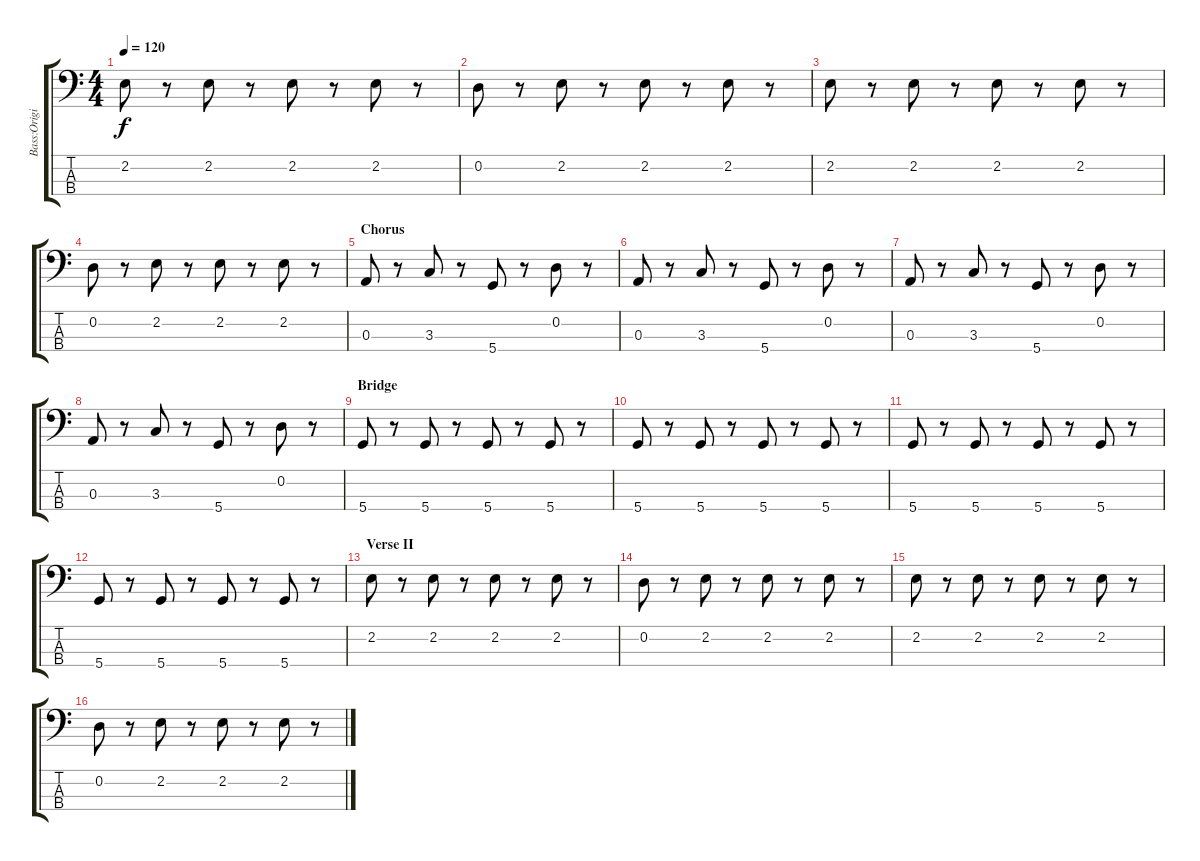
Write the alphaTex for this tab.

\track ("Bass:Original" "Bass:Origi") {instrument electricbasspick}
\staff {score tabs}
\tuning (G2 D2 A1 D1) {hide}
\ts (4 4)
\tempo 120
\clef f4
\ks c
2.2.8{dy f} r.8 2.2.8 r.8 2.2.8 r.8 2.2.8 r.8 |
0.2.8 r.8 2.2.8 r.8 2.2.8 r.8 2.2.8 r.8 |
2.2.8 r.8 2.2.8 r.8 2.2.8 r.8 2.2.8 r.8 |
0.2.8 r.8 2.2.8 r.8 2.2.8 r.8 2.2.8 r.8 |
\section ("" "Chorus")
0.3.8 r.8 3.3.8 r.8 5.4.8 r.8 0.2.8 r.8 |
0.3.8 r.8 3.3.8 r.8 5.4.8 r.8 0.2.8 r.8 |
0.3.8 r.8 3.3.8 r.8 5.4.8 r.8 0.2.8 r.8 |
0.3.8 r.8 3.3.8 r.8 5.4.8 r.8 0.2.8 r.8 |
\section ("" "Bridge")
5.4.8 r.8 5.4.8 r.8 5.4.8 r.8 5.4.8 r.8 |
5.4.8 r.8 5.4.8 r.8 5.4.8 r.8 5.4.8 r.8 |
5.4.8 r.8 5.4.8 r.8 5.4.8 r.8 5.4.8 r.8 |
5.4.8 r.8 5.4.8 r.8 5.4.8 r.8 5.4.8 r.8 |
\section ("" "Verse II")
2.2.8 r.8 2.2.8 r.8 2.2.8 r.8 2.2.8 r.8 |
0.2.8 r.8 2.2.8 r.8 2.2.8 r.8 2.2.8 r.8 |
2.2.8 r.8 2.2.8 r.8 2.2.8 r.8 2.2.8 r.8 |
0.2.8 r.8 2.2.8 r.8 2.2.8 r.8 2.2.8 r.8
